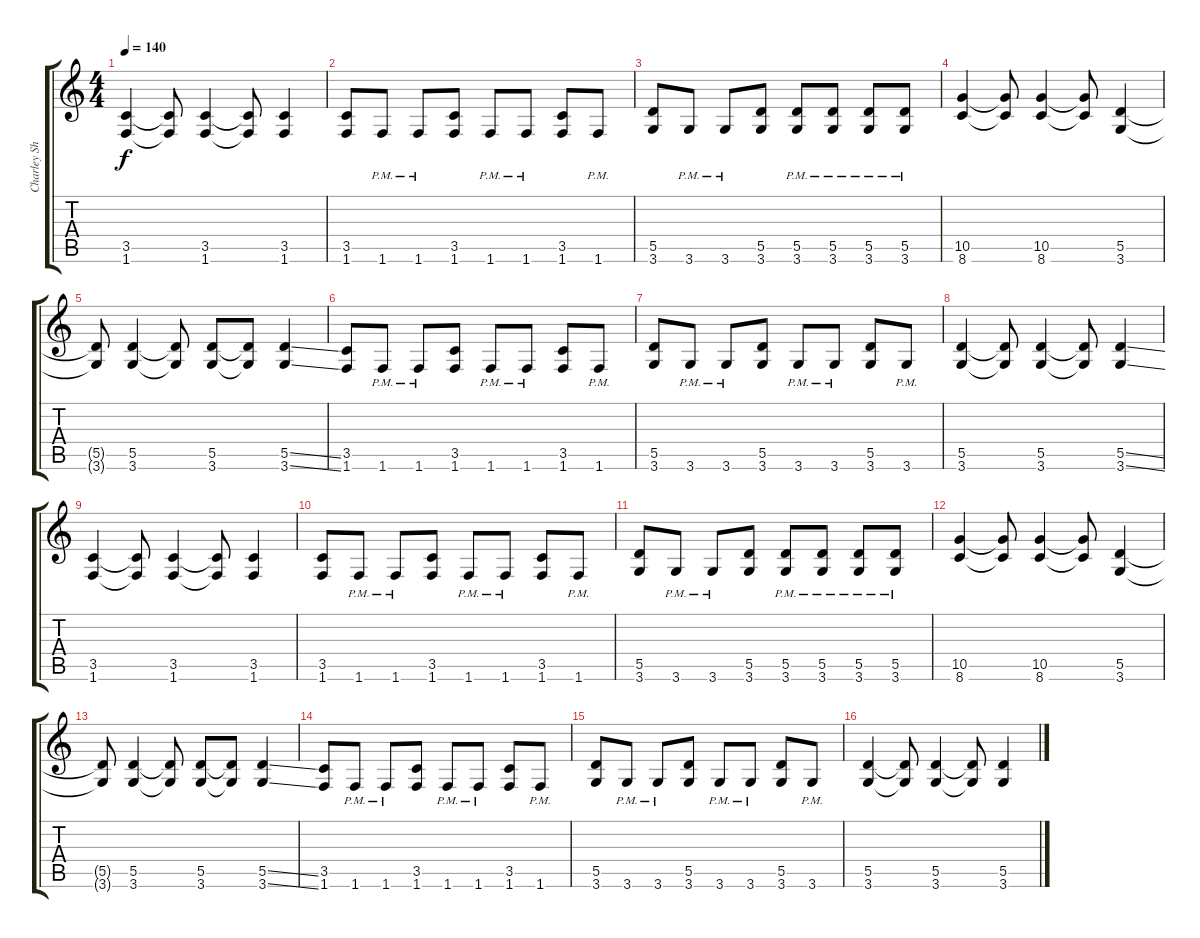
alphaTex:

\track ("Charley Shackelford" "Charley Sh") {instrument distortionguitar}
\staff {score tabs}
\tuning (E4 B3 G3 D3 A2 E2) {hide}
\ts (4 4)
\tempo 140
\clef g2
\ks c
(3.5 1.6).4{dy f} (3.5{t} 1.6{t}).8 (3.5 1.6).4 (3.5{t} 1.6{t}).8 (3.5 1.6).4 |
(3.5 1.6).8 1.6{pm}.8 1.6{pm}.8 (3.5 1.6).8 1.6{pm}.8 1.6{pm}.8 (3.5 1.6).8 1.6{pm}.8 |
(5.5 3.6).8 3.6{pm}.8 3.6{pm}.8 (5.5 3.6).8 (5.5{pm} 3.6{pm}).8 (5.5{pm} 3.6{pm}).8 (5.5{pm} 3.6{pm}).8 (5.5{pm} 3.6{pm}).8 |
(10.5 8.6).4 (10.5{t} 8.6{t}).8 (10.5 8.6).4 (10.5{t} 8.6{t}).8 (5.5 3.6).4 |
(5.5{t} 3.6{t}).8 (5.5 3.6).4 (5.5{t} 3.6{t}).8 (5.5 3.6).8 (5.5{t} 3.6{t}).8 (5.5{ss} 3.6{ss}).4 |
(3.5 1.6).8 1.6{pm}.8 1.6{pm}.8 (3.5 1.6).8 1.6{pm}.8 1.6{pm}.8 (3.5 1.6).8 1.6{pm}.8 |
(5.5 3.6).8 3.6{pm}.8 3.6{pm}.8 (5.5 3.6).8 3.6{pm}.8 3.6{pm}.8 (5.5 3.6).8 3.6{pm}.8 |
(5.5 3.6).4 (5.5{t} 3.6{t}).8 (5.5 3.6).4 (5.5{t} 3.6{t}).8 (5.5{ss} 3.6{ss}).4 |
(3.5 1.6).4 (3.5{t} 1.6{t}).8 (3.5 1.6).4 (3.5{t} 1.6{t}).8 (3.5 1.6).4 |
(3.5 1.6).8 1.6{pm}.8 1.6{pm}.8 (3.5 1.6).8 1.6{pm}.8 1.6{pm}.8 (3.5 1.6).8 1.6{pm}.8 |
(5.5 3.6).8 3.6{pm}.8 3.6{pm}.8 (5.5 3.6).8 (5.5{pm} 3.6{pm}).8 (5.5{pm} 3.6{pm}).8 (5.5{pm} 3.6{pm}).8 (5.5{pm} 3.6{pm}).8 |
(10.5 8.6).4 (10.5{t} 8.6{t}).8 (10.5 8.6).4 (10.5{t} 8.6{t}).8 (5.5 3.6).4 |
(5.5{t} 3.6{t}).8 (5.5 3.6).4 (5.5{t} 3.6{t}).8 (5.5 3.6).8 (5.5{t} 3.6{t}).8 (5.5{ss} 3.6{ss}).4 |
(3.5 1.6).8 1.6{pm}.8 1.6{pm}.8 (3.5 1.6).8 1.6{pm}.8 1.6{pm}.8 (3.5 1.6).8 1.6{pm}.8 |
(5.5 3.6).8 3.6{pm}.8 3.6{pm}.8 (5.5 3.6).8 3.6{pm}.8 3.6{pm}.8 (5.5 3.6).8 3.6{pm}.8 |
(5.5 3.6).4 (5.5{t} 3.6{t}).8 (5.5 3.6).4 (5.5{t} 3.6{t}).8 (5.5{ss} 3.6{ss}).4
